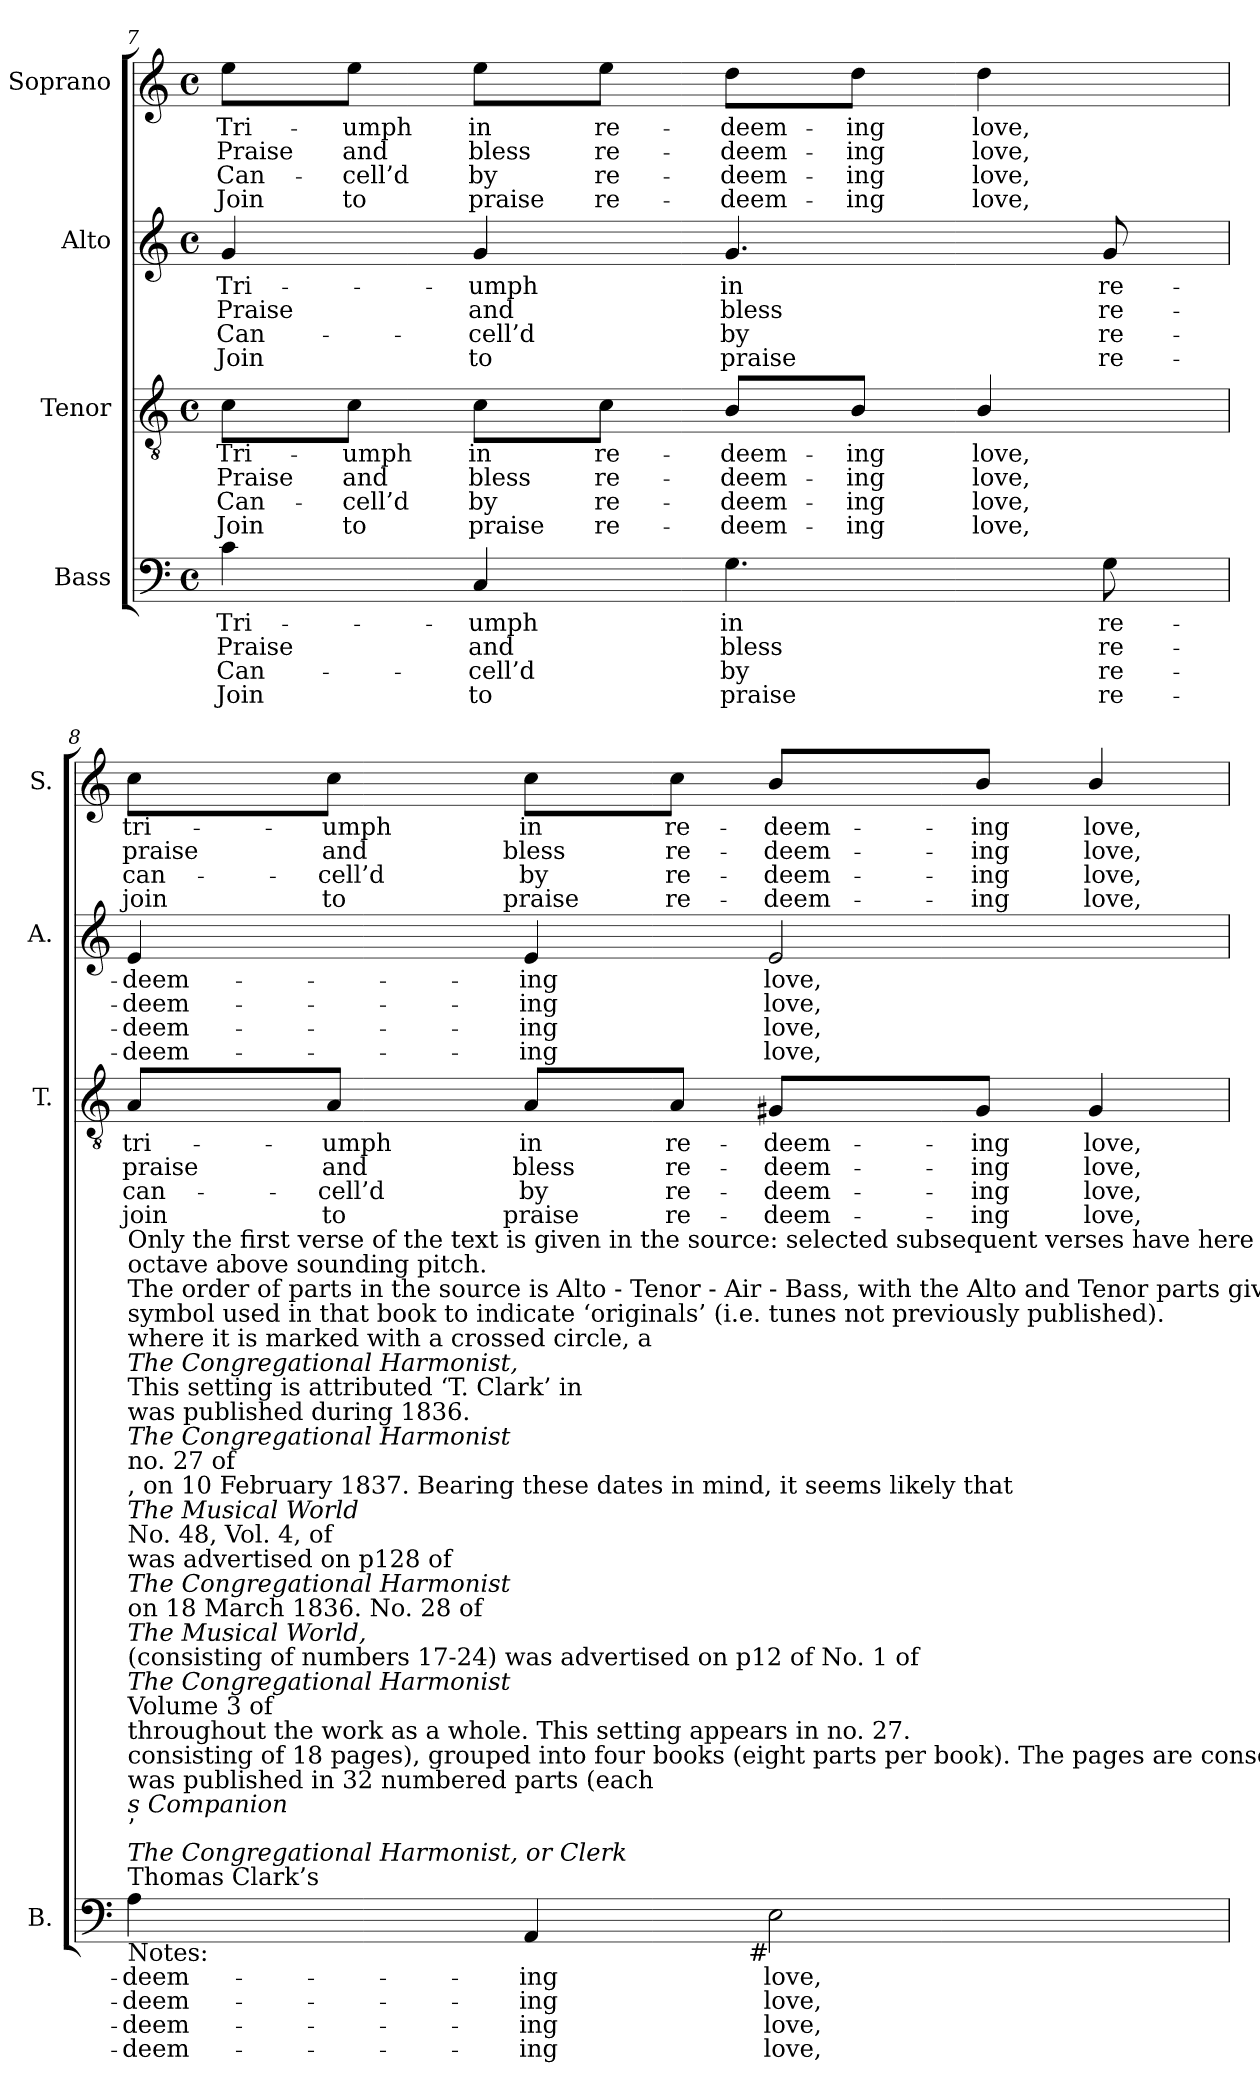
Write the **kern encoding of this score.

**kern	**text	**text	**text	**text	**kern	**text	**text	**text	**text	**kern	**text	**text	**text	**text	**kern	**text	**text	**text	**text
*part4	*part4	*part4	*part4	*part4	*part3	*part3	*part3	*part3	*part3	*part2	*part2	*part2	*part2	*part2	*part1	*part1	*part1	*part1	*part1
*staff4	*staff4	*staff4	*staff4	*staff4	*staff3	*staff3	*staff3	*staff3	*staff3	*staff2	*staff2	*staff2	*staff2	*staff2	*staff1	*staff1	*staff1	*staff1	*staff1
*I"Bass	*	*	*	*	*I"Tenor	*	*	*	*	*I"Alto	*	*	*	*	*I"Soprano	*	*	*	*
*I'B.	*	*	*	*	*I'T.	*	*	*	*	*I'A.	*	*	*	*	*I'S.	*	*	*	*
*clefF4	*	*	*	*	*clefGv2	*	*	*	*	*clefG2	*	*	*	*	*clefG2	*	*	*	*
*	*	*	*	*	*ITrd7c12	*	*	*	*	*	*	*	*	*	*	*	*	*	*
*k[]	*	*	*	*	*k[]	*	*	*	*	*k[]	*	*	*	*	*k[]	*	*	*	*
*C:	*	*	*	*	*C:	*	*	*	*	*C:	*	*	*	*	*C:	*	*	*	*
*M4/4	*	*	*	*	*M4/4	*	*	*	*	*M4/4	*	*	*	*	*M4/4	*	*	*	*
*met(c)	*	*	*	*	*met(c)	*	*	*	*	*met(c)	*	*	*	*	*met(c)	*	*	*	*
=7	=7	=7	=7	=7	=7	=7	=7	=7	=7	=7	=7	=7	=7	=7	=7	=7	=7	=7	=7
!	!LO:LY:b:color=#000000	!LO:LY:b:color=#000000	!LO:LY:b:color=#000000	!LO:LY:b:color=#000000	!	!	!	!	!	!	!	!	!	!	!	!	!	!	!
!	!	!	!	!	!	!LO:LY:b:color=#000000	!LO:LY:b:color=#000000	!LO:LY:b:color=#000000	!LO:LY:b:color=#000000	!	!	!	!	!	!	!	!	!	!
!	!	!	!	!	!	!	!	!	!	!	!LO:LY:b:color=#000000	!LO:LY:b:color=#000000	!LO:LY:b:color=#000000	!LO:LY:b:color=#000000	!	!	!	!	!
!	!	!	!	!	!	!	!	!	!	!	!	!	!	!	!	!LO:LY:b:color=#000000	!LO:LY:b:color=#000000	!LO:LY:b:color=#000000	!LO:LY:b:color=#000000
4ci\	Tri-	Praise	Can-	-Join	8Ci\L	Tri-	Praise	Can-	-Join	4gi/	Tri-	Praise	Can-	-Join	8eei\L	Tri-	Praise	Can-	-Join
!	!	!	!	!	!	!LO:LY:b:color=#000000	!LO:LY:b:color=#000000	!LO:LY:b:color=#000000	!LO:LY:b:color=#000000	!	!	!	!	!	!	!	!	!	!
!	!	!	!	!	!	!	!	!	!	!	!	!	!	!	!	!LO:LY:b:color=#000000	!LO:LY:b:color=#000000	!LO:LY:b:color=#000000	!LO:LY:b:color=#000000
.	.	.	.	.	8Ci\J	-umph	and	cell’d	to	.	.	.	.	.	8eei\J	-umph	and	cell’d	to
!	!LO:LY:b:color=#000000	!LO:LY:b:color=#000000	!LO:LY:b:color=#000000	!LO:LY:b:color=#000000	!	!	!	!	!	!	!	!	!	!	!	!	!	!	!
!	!	!	!	!	!	!LO:LY:b:color=#000000	!LO:LY:b:color=#000000	!LO:LY:b:color=#000000	!LO:LY:b:color=#000000	!	!	!	!	!	!	!	!	!	!
!	!	!	!	!	!	!	!	!	!	!	!LO:LY:b:color=#000000	!LO:LY:b:color=#000000	!LO:LY:b:color=#000000	!LO:LY:b:color=#000000	!	!	!	!	!
!	!	!	!	!	!	!	!	!	!	!	!	!	!	!	!	!LO:LY:b:color=#000000	!LO:LY:b:color=#000000	!LO:LY:b:color=#000000	!LO:LY:b:color=#000000
4Ci/	-umph	and	cell’d	to	8Ci\L	in	bless	by	praise	4gi/	-umph	and	cell’d	to	8eei\L	in	bless	by	praise
!	!	!	!	!	!	!LO:LY:b:color=#000000	!LO:LY:b:color=#000000	!LO:LY:b:color=#000000	!LO:LY:b:color=#000000	!	!	!	!	!	!	!	!	!	!
!	!	!	!	!	!	!	!	!	!	!	!	!	!	!	!	!LO:LY:b:color=#000000	!LO:LY:b:color=#000000	!LO:LY:b:color=#000000	!LO:LY:b:color=#000000
.	.	.	.	.	8Ci\J	re-	re-	re-	-re-	.	.	.	.	.	8eei\J	re-	re-	re-	-re-
!	!LO:LY:b:color=#000000	!LO:LY:b:color=#000000	!LO:LY:b:color=#000000	!LO:LY:b:color=#000000	!	!	!	!	!	!	!	!	!	!	!	!	!	!	!
!	!	!	!	!	!	!LO:LY:b:color=#000000	!LO:LY:b:color=#000000	!LO:LY:b:color=#000000	!LO:LY:b:color=#000000	!	!	!	!	!	!	!	!	!	!
!	!	!	!	!	!	!	!	!	!	!	!LO:LY:b:color=#000000	!LO:LY:b:color=#000000	!LO:LY:b:color=#000000	!LO:LY:b:color=#000000	!	!	!	!	!
!	!	!	!	!	!	!	!	!	!	!	!	!	!	!	!	!LO:LY:b:color=#000000	!LO:LY:b:color=#000000	!LO:LY:b:color=#000000	!LO:LY:b:color=#000000
4.Gi\	in	bless	by	praise	8BBi/L	-deem-	-deem-	-deem-	-deem-	4.gi/	in	bless	by	praise	8ddi\L	-deem-	-deem-	-deem-	-deem-
!	!	!	!	!	!	!LO:LY:b:color=#000000	!LO:LY:b:color=#000000	!LO:LY:b:color=#000000	!LO:LY:b:color=#000000	!	!	!	!	!	!	!	!	!	!
!	!	!	!	!	!	!	!	!	!	!	!	!	!	!	!	!LO:LY:b:color=#000000	!LO:LY:b:color=#000000	!LO:LY:b:color=#000000	!LO:LY:b:color=#000000
.	.	.	.	.	8BBi/J	-ing	-ing	-ing	ing	.	.	.	.	.	8ddi\J	-ing	-ing	-ing	ing
!	!	!	!	!	!	!LO:LY:b:color=#000000	!LO:LY:b:color=#000000	!LO:LY:b:color=#000000	!LO:LY:b:color=#000000	!	!	!	!	!	!	!	!	!	!
!	!	!	!	!	!	!	!	!	!	!	!	!	!	!	!	!LO:LY:b:color=#000000	!LO:LY:b:color=#000000	!LO:LY:b:color=#000000	!LO:LY:b:color=#000000
.	.	.	.	.	4BBi/	love,	love,	love,	love,	.	.	.	.	.	4ddi\	love,	love,	love,	love,
!	!LO:LY:b:color=#000000	!LO:LY:b:color=#000000	!LO:LY:b:color=#000000	!LO:LY:b:color=#000000	!	!	!	!	!	!	!	!	!	!	!	!	!	!	!
!	!	!	!	!	!	!	!	!	!	!	!LO:LY:b:color=#000000	!LO:LY:b:color=#000000	!LO:LY:b:color=#000000	!LO:LY:b:color=#000000	!	!	!	!	!
8Gi\	re-	re-	re-	-re-	.	.	.	.	.	8gi/	re-	re-	re-	-re-	.	.	.	.	.
!!LO:PB:g=z
=8	=8	=8	=8	=8	=8	=8	=8	=8	=8	=8	=8	=8	=8	=8	=8	=8	=8	=8	=8
!	!LO:LY:b:color=#000000	!LO:LY:b:color=#000000	!LO:LY:b:color=#000000	!LO:LY:b:color=#000000	!	!	!	!	!	!	!	!	!	!	!	!	!	!	!
!	!	!	!	!	!	!LO:LY:b:color=#000000	!LO:LY:b:color=#000000	!LO:LY:b:color=#000000	!LO:LY:b:color=#000000	!	!	!	!	!	!	!	!	!	!
!	!	!	!	!	!	!	!	!	!	!	!LO:LY:b:color=#000000	!LO:LY:b:color=#000000	!LO:LY:b:color=#000000	!LO:LY:b:color=#000000	!	!	!	!	!
!LO:TX:b:t=Notes&colon;	!	!	!	!	!	!	!	!	!	!	!	!	!	!	!	!	!	!	!
!LO:TX:t=Thomas Clark’s	!	!	!	!	!	!	!	!	!	!	!	!	!	!	!	!	!	!	!
!LO:TX:i:t=The Congregational Harmonist, or Clerk	!	!	!	!	!	!	!	!	!	!	!	!	!	!	!	!	!	!	!
!LO:TX:t=’	!	!	!	!	!	!	!	!	!	!	!	!	!	!	!	!	!	!	!
!LO:TX:i:t=s Companion	!	!	!	!	!	!	!	!	!	!	!	!	!	!	!	!	!	!	!
!LO:TX:t=was published in 32 numbered parts (each	!	!	!	!	!	!	!	!	!	!	!	!	!	!	!	!	!	!	!
!LO:TX:t=consisting of 18 pages), grouped into four books (eight parts per book). The pages are consecutively paginated	!	!	!	!	!	!	!	!	!	!	!	!	!	!	!	!	!	!	!
!LO:TX:t=throughout the work as a whole. This setting appears in no. 27.	!	!	!	!	!	!	!	!	!	!	!	!	!	!	!	!	!	!	!
!LO:TX:t=Volume 3 of	!	!	!	!	!	!	!	!	!	!	!	!	!	!	!	!	!	!	!
!LO:TX:i:t=The Congregational Harmonist	!	!	!	!	!	!	!	!	!	!	!	!	!	!	!	!	!	!	!
!LO:TX:t=(consisting of numbers 17-24) was advertised on p12 of No. 1 of	!	!	!	!	!	!	!	!	!	!	!	!	!	!	!	!	!	!	!
!LO:TX:i:t=The Musical World,	!	!	!	!	!	!	!	!	!	!	!	!	!	!	!	!	!	!	!
!LO:TX:t=on 18 March 1836. No. 28 of	!	!	!	!	!	!	!	!	!	!	!	!	!	!	!	!	!	!	!
!LO:TX:i:t=The Congregational Harmonist	!	!	!	!	!	!	!	!	!	!	!	!	!	!	!	!	!	!	!
!LO:TX:t=was advertised on p128 of	!	!	!	!	!	!	!	!	!	!	!	!	!	!	!	!	!	!	!
!LO:TX:t=No. 48, Vol. 4, of	!	!	!	!	!	!	!	!	!	!	!	!	!	!	!	!	!	!	!
!LO:TX:i:t=The Musical World	!	!	!	!	!	!	!	!	!	!	!	!	!	!	!	!	!	!	!
!LO:TX:t=, on 10 February 1837. Bearing these dates in mind, it seems likely that	!	!	!	!	!	!	!	!	!	!	!	!	!	!	!	!	!	!	!
!LO:TX:t=no. 27 of	!	!	!	!	!	!	!	!	!	!	!	!	!	!	!	!	!	!	!
!LO:TX:i:t=The Congregational Harmonist	!	!	!	!	!	!	!	!	!	!	!	!	!	!	!	!	!	!	!
!LO:TX:t=was published during 1836.	!	!	!	!	!	!	!	!	!	!	!	!	!	!	!	!	!	!	!
!LO:TX:t=This setting is attributed ‘T. Clark’ in	!	!	!	!	!	!	!	!	!	!	!	!	!	!	!	!	!	!	!
!LO:TX:i:t=The Congregational Harmonist,	!	!	!	!	!	!	!	!	!	!	!	!	!	!	!	!	!	!	!
!LO:TX:t=where it is marked with a crossed circle, a	!	!	!	!	!	!	!	!	!	!	!	!	!	!	!	!	!	!	!
!LO:TX:t=symbol used in that book to indicate ‘originals’ (i.e. tunes not previously published).	!	!	!	!	!	!	!	!	!	!	!	!	!	!	!	!	!	!	!
!LO:TX:t=The order of parts in the source is Alto - Tenor - Air - Bass, with the Alto and Tenor parts given in the treble clef an	!	!	!	!	!	!	!	!	!	!	!	!	!	!	!	!	!	!	!
!LO:TX:t=octave above sounding pitch.	!	!	!	!	!	!	!	!	!	!	!	!	!	!	!	!	!	!	!
!LO:TX:t=Only the first verse of the text is given in the source&colon; selected subsequent verses have here been added editorially.	!	!	!	!	!	!	!	!	!	!	!	!	!	!	!	!	!	!	!
!	!	!	!	!	!	!	!	!	!	!	!	!	!	!	!	!LO:LY:b:color=#000000	!LO:LY:b:color=#000000	!LO:LY:b:color=#000000	!LO:LY:b:color=#000000
4Ai\	-deem-	-deem-	-deem-	-deem-	8AAi/L	tri-	praise	can-	-join	4ei/	-deem-	-deem-	-deem-	-deem-	8cci\L	tri-	praise	can-	-join
!	!	!	!	!	!	!LO:LY:b:color=#000000	!LO:LY:b:color=#000000	!LO:LY:b:color=#000000	!LO:LY:b:color=#000000	!	!	!	!	!	!	!	!	!	!
!	!	!	!	!	!	!	!	!	!	!	!	!	!	!	!	!LO:LY:b:color=#000000	!LO:LY:b:color=#000000	!LO:LY:b:color=#000000	!LO:LY:b:color=#000000
.	.	.	.	.	8AAi/J	-umph	and	cell’d	to	.	.	.	.	.	8cci\J	-umph	and	cell’d	to
!	!LO:LY:b:color=#000000	!LO:LY:b:color=#000000	!LO:LY:b:color=#000000	!LO:LY:b:color=#000000	!	!	!	!	!	!	!	!	!	!	!	!	!	!	!
!	!	!	!	!	!	!LO:LY:b:color=#000000	!LO:LY:b:color=#000000	!LO:LY:b:color=#000000	!LO:LY:b:color=#000000	!	!	!	!	!	!	!	!	!	!
!	!	!	!	!	!	!	!	!	!	!	!LO:LY:b:color=#000000	!LO:LY:b:color=#000000	!LO:LY:b:color=#000000	!LO:LY:b:color=#000000	!	!	!	!	!
!	!	!	!	!	!	!	!	!	!	!	!	!	!	!	!	!LO:LY:b:color=#000000	!LO:LY:b:color=#000000	!LO:LY:b:color=#000000	!LO:LY:b:color=#000000
4AAi/	-ing	-ing	-ing	ing	8AAi/L	in	bless	by	praise	4ei/	-ing	-ing	-ing	ing	8cci\L	in	bless	by	praise
!	!	!	!	!	!	!LO:LY:b:color=#000000	!LO:LY:b:color=#000000	!LO:LY:b:color=#000000	!LO:LY:b:color=#000000	!	!	!	!	!	!	!	!	!	!
!	!	!	!	!	!	!	!	!	!	!	!	!	!	!	!	!LO:LY:b:color=#000000	!LO:LY:b:color=#000000	!LO:LY:b:color=#000000	!LO:LY:b:color=#000000
.	.	.	.	.	8AAi/J	re-	re-	re-	-re-	.	.	.	.	.	8cci\J	re-	re-	re-	-re-
!	!LO:LY:b:color=#000000	!LO:LY:b:color=#000000	!LO:LY:b:color=#000000	!LO:LY:b:color=#000000	!	!	!	!	!	!	!	!	!	!	!	!	!	!	!
!	!	!	!	!	!	!LO:LY:b:color=#000000	!LO:LY:b:color=#000000	!LO:LY:b:color=#000000	!LO:LY:b:color=#000000	!	!	!	!	!	!	!	!	!	!
!	!	!	!	!	!	!	!	!	!	!	!LO:LY:b:color=#000000	!LO:LY:b:color=#000000	!LO:LY:b:color=#000000	!LO:LY:b:color=#000000	!	!	!	!	!
!LO:TX:b:rj:t=#	!	!	!	!	!	!	!	!	!	!	!	!	!	!	!	!	!	!	!
!	!	!	!	!	!	!	!	!	!	!	!	!	!	!	!	!LO:LY:b:color=#000000	!LO:LY:b:color=#000000	!LO:LY:b:color=#000000	!LO:LY:b:color=#000000
2Ei\	love,	love,	love,	love,	8GG#Xi/L	-deem-	-deem-	-deem-	-deem-	2ei/	love,	love,	love,	love,	8bi/L	-deem-	-deem-	-deem-	-deem-
!	!	!	!	!	!	!LO:LY:b:color=#000000	!LO:LY:b:color=#000000	!LO:LY:b:color=#000000	!LO:LY:b:color=#000000	!	!	!	!	!	!	!	!	!	!
!	!	!	!	!	!	!	!	!	!	!	!	!	!	!	!	!LO:LY:b:color=#000000	!LO:LY:b:color=#000000	!LO:LY:b:color=#000000	!LO:LY:b:color=#000000
.	.	.	.	.	8GG#i/J	-ing	-ing	-ing	ing	.	.	.	.	.	8bi/J	-ing	-ing	-ing	ing
!	!	!	!	!	!	!LO:LY:b:color=#000000	!LO:LY:b:color=#000000	!LO:LY:b:color=#000000	!LO:LY:b:color=#000000	!	!	!	!	!	!	!	!	!	!
!	!	!	!	!	!	!	!	!	!	!	!	!	!	!	!	!LO:LY:b:color=#000000	!LO:LY:b:color=#000000	!LO:LY:b:color=#000000	!LO:LY:b:color=#000000
.	.	.	.	.	4GG#i/	love,	love,	love,	love,	.	.	.	.	.	4bi/	love,	love,	love,	love,
=	=	=	=	=	=	=	=	=	=	=	=	=	=	=	=	=	=	=	=
*-	*-	*-	*-	*-	*-	*-	*-	*-	*-	*-	*-	*-	*-	*-	*-	*-	*-	*-	*-
